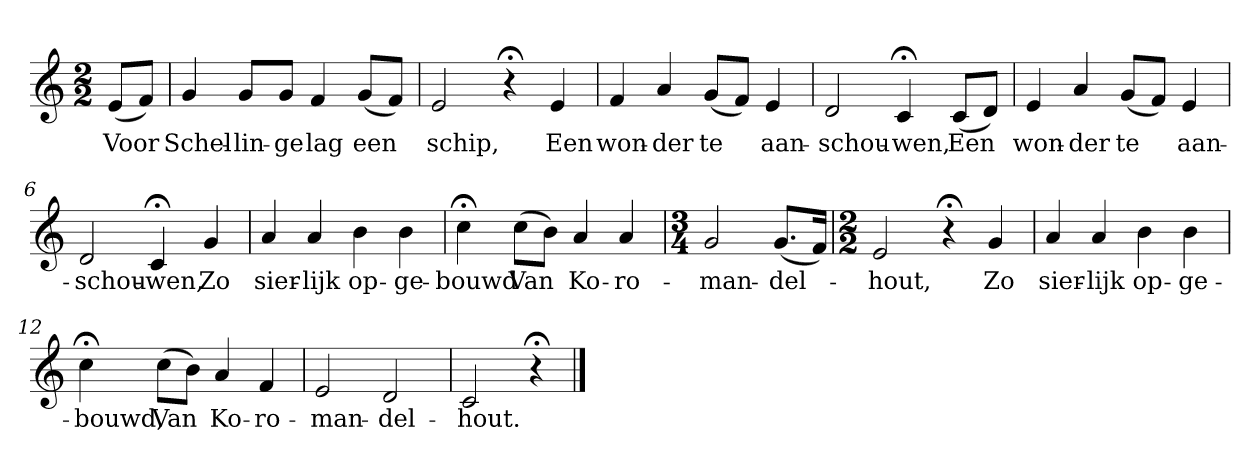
**kern	**text
*part1	*part1
*staff1	*staff1
*k[]	*
*C:	*
*M2/2	*
*MM120	*
=	=
(8eL	Voor
8fJ)	.
=1	=1
4g	Schel-
8gL	-lin-
8gJ	-ge
4f	lag
(8gL	een
8fJ)	.
=2	=2
2e	schip,
4r;<	.
4e	Een
=3	=3
4f	won-
4a	-der
(8gL	te
8fJ)	.
4e	aan-
=4	=4
2d	-schou-
4c;<	-wen,
(8cL	Een
8dJ)	.
=5	=5
4e	won-
4a	-der
(8gL	te
8fJ)	.
4e	aan-
=6	=6
2d	-schou-
4c;<	-wen,
4g	Zo
=7	=7
4a	sier-
4a	-lijk
4b	op-
4b	-ge-
=8	=8
4cc;<	-bouwd
(8ccL	Van
8bJ)	.
4a	Ko-
4a	-ro-
=9	=9
*M3/4	*
2g	-man-
(8.gL	-del-
16fJk)	.
=10	=10
*M2/2	*
2e	-hout,
4r;<	.
4g	Zo
=11	=11
4a	sier-
4a	-lijk
4b	op-
4b	-ge-
=12	=12
4cc;<	-bouwd,
(8ccL	Van
8bJ)	.
4a	Ko-
4f	-ro-
=13	=13
2e	-man-
2d	-del-
=14	=14
2c	-hout.
4r;<	.
==	==
*-	*-
